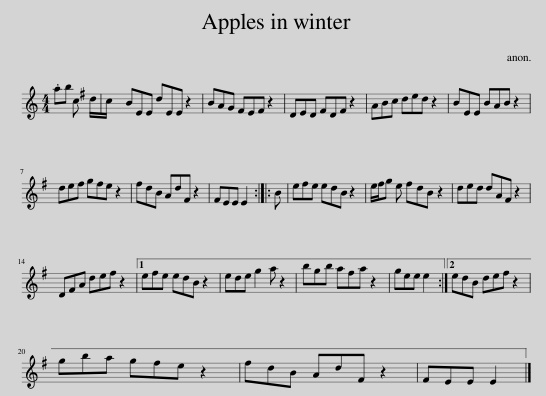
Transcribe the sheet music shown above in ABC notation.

X:1
L:1/8
M:4/4
I:linebreak $
K:C
V:1 treble
V:1
 .ab c d/c/ | BEE dEE z2 | BAG ^FEF z2 | DED ^FDF z2 | ABc ded z2 | %5
 BEE BAB z2 |$ de^f gfe z2 | ^fdB Ad^F z2 | ^FEE E2 :: B | %10
 e^fe edB z2 | e/^f/g e fdB z2 | ded dA^F z2 |$ D^FA de^f z2 |1 e^fe edB z2 | %15
 ede g2 a z2 | bgb a^fa z2 | gee e2 :|2 edB de^f z2 |$ gba g^fe z2 | %20
 ^fdB Ad^F z2 | ^FEE E2 |] %22
